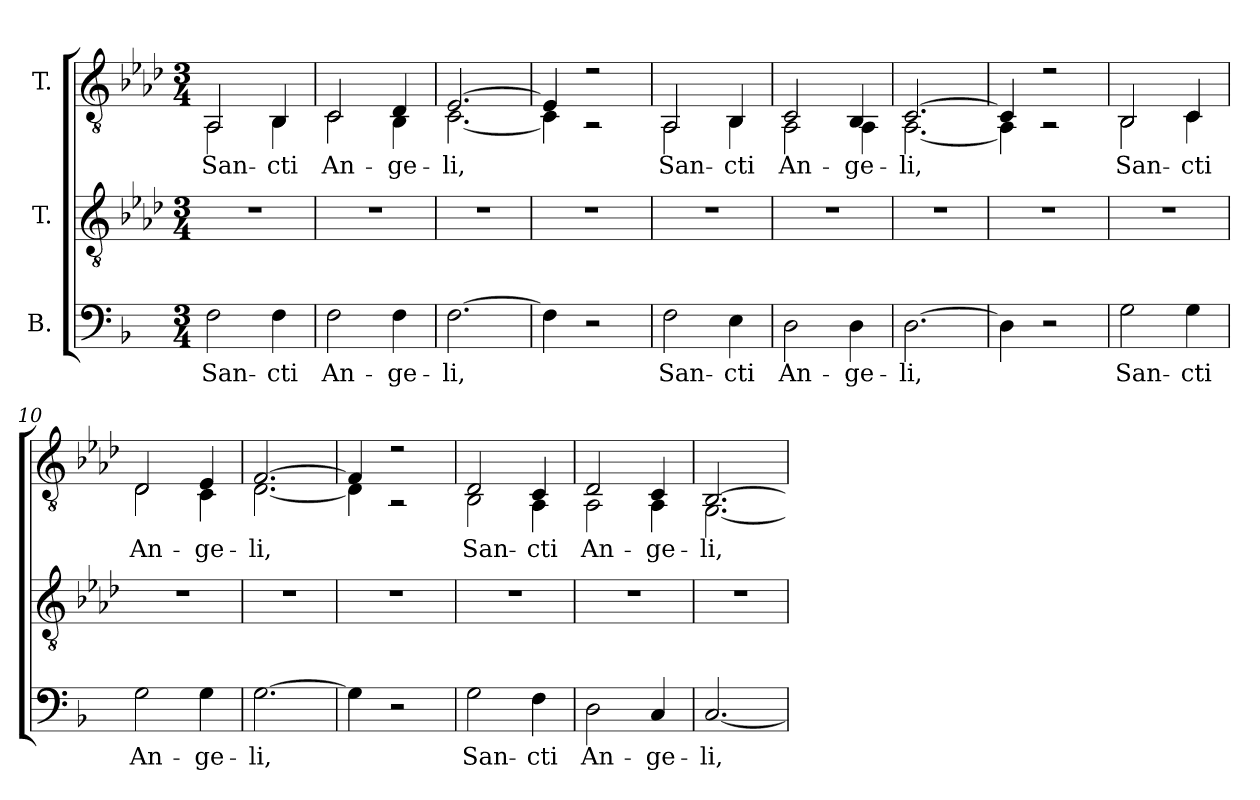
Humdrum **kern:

**kern	**text	**kern	**kern	**text
*part3	*part3	*part2	*part1	*part1
*staff3	*staff3	*staff2	*staff1	*staff1
*I"B.	*	*I"T.	*I"T.	*
!!LO:PB:g=z
*clefF4	*	*clefGv2	*clefGv2	*
*	*	*ITrd2c3	*ITrd2c3	*
*k[b-]	*	*k[b-]	*k[b-]	*
*F:	*	*F:	*F:	*
*M3/4	*	*M3/4	*M3/4	*
*MM94	*	*MM94	*MM94	*
=1	=1	=1	=1	=1
!	!LO:LY:b:color=#000000	!LO:N:vis=1	!	!
!	!	!	!	!LO:LY:b:color=#000000
*	*	*	*^	*
2Fi\	San-	2.r	2FFi/	2FFi\	San-
!	!LO:LY:b:color=#000000	!	!	!	!
!	!	!	!	!	!LO:LY:b:color=#000000
4Fi\	-cti	.	4GGi/	4GGi\	-cti
=2	=2	=2	=2	=2	=2
!	!LO:LY:b:color=#000000	!LO:N:vis=1	!	!	!
!	!	!	!	!	!LO:LY:b:color=#000000
2Fi\	An-	2.r	2AAi/	2AAi\	An-
!	!LO:LY:b:color=#000000	!	!	!	!
!	!	!	!	!	!LO:LY:b:color=#000000
4Fi\	-ge-	.	4BB-i/	4GGi\	-ge-
=3	=3	=3	=3	=3	=3
!	!LO:LY:b:color=#000000	!LO:N:vis=1	!	!	!
!	!	!	!	!	!LO:LY:b:color=#000000
[>2.Fi\	-li,	2.r	[>2.Ci/	[<2.AAi\	-li,
=4	=4	=4	=4	=4	=4
!	!	!LO:N:vis=1	!	!	!
4Fi\]	.	2.r	4Ci/]	4AAi\]	.
2r	.	.	2r	2r	.
=5	=5	=5	=5	=5	=5
!	!LO:LY:b:color=#000000	!LO:N:vis=1	!	!	!
!	!	!	!	!	!LO:LY:b:color=#000000
2Fi\	San-	2.r	2FFi/	2FFi\	San-
!	!LO:LY:b:color=#000000	!	!	!	!
!	!	!	!	!	!LO:LY:b:color=#000000
4Ei\	-cti	.	4GGi/	4GGi\	-cti
=6	=6	=6	=6	=6	=6
!	!LO:LY:b:color=#000000	!LO:N:vis=1	!	!	!
!	!	!	!	!	!LO:LY:b:color=#000000
2Di\	An-	2.r	2AAi/	2FFi\	An-
!	!LO:LY:b:color=#000000	!	!	!	!
!	!	!	!	!	!LO:LY:b:color=#000000
4Di\	-ge-	.	4GGi/	4FFi\	-ge-
=7	=7	=7	=7	=7	=7
!	!LO:LY:b:color=#000000	!LO:N:vis=1	!	!	!
!	!	!	!	!	!LO:LY:b:color=#000000
[>2.Di\	-li,	2.r	[>2.AAi/	[<2.FFi\	-li,
=8	=8	=8	=8	=8	=8
!	!	!LO:N:vis=1	!	!	!
4Di\]	.	2.r	4AAi/]	4FFi\]	.
2r	.	.	2r	2r	.
=9	=9	=9	=9	=9	=9
!	!LO:LY:b:color=#000000	!LO:N:vis=1	!	!	!
!	!	!	!	!	!LO:LY:b:color=#000000
2Gi\	San-	2.r	2GGi/	2GGi\	San-
!	!LO:LY:b:color=#000000	!	!	!	!
!	!	!	!	!	!LO:LY:b:color=#000000
4Gi\	-cti	.	4AAi/	4AAi\	-cti
=10	=10	=10	=10	=10	=10
!	!LO:LY:b:color=#000000	!LO:N:vis=1	!	!	!
!	!	!	!	!	!LO:LY:b:color=#000000
2Gi\	An-	2.r	2BB-i/	2BB-i\	An-
!	!LO:LY:b:color=#000000	!	!	!	!
!	!	!	!	!	!LO:LY:b:color=#000000
4Gi\	-ge-	.	4Ci/	4AAi\	-ge-
!!LO:LB:g=z	!!
=11	=11	=11	=11	=11	=11
!	!LO:LY:b:color=#000000	!LO:N:vis=1	!	!	!
!	!	!	!	!	!LO:LY:b:color=#000000
[>2.Gi\	-li,	2.r	[>2.Di/	[<2.BB-i\	-li,
=12	=12	=12	=12	=12	=12
!	!	!LO:N:vis=1	!	!	!
4Gi\]	.	2.r	4Di/]	4BB-i\]	.
2r	.	.	2r	2r	.
=13	=13	=13	=13	=13	=13
!	!LO:LY:b:color=#000000	!LO:N:vis=1	!	!	!
!	!	!	!	!	!LO:LY:b:color=#000000
2Gi\	San-	2.r	2BB-i/	2GGi\	San-
!	!LO:LY:b:color=#000000	!	!	!	!
!	!	!	!	!	!LO:LY:b:color=#000000
4Fi\	-cti	.	4AAi/	4FFi\	-cti
=14	=14	=14	=14	=14	=14
!	!LO:LY:b:color=#000000	!LO:N:vis=1	!	!	!
!	!	!	!	!	!LO:LY:b:color=#000000
2Di\	An-	2.r	2BB-i/	2FFi\	An-
!	!LO:LY:b:color=#000000	!	!	!	!
!	!	!	!	!	!LO:LY:b:color=#000000
4Ci/	-ge-	.	4AAi/	4FFi\	-ge-
=15	=15	=15	=15	=15	=15
!	!LO:LY:b:color=#000000	!LO:N:vis=1	!	!	!
!	!	!	!	!	!LO:LY:b:color=#000000
[<2.Ci/	-li,	2.r	[>2.GGi/	[<2.EEi\	-li,
*	*	*	*v	*v	*
=	=	=	=	=
*-	*-	*-	*-	*-
